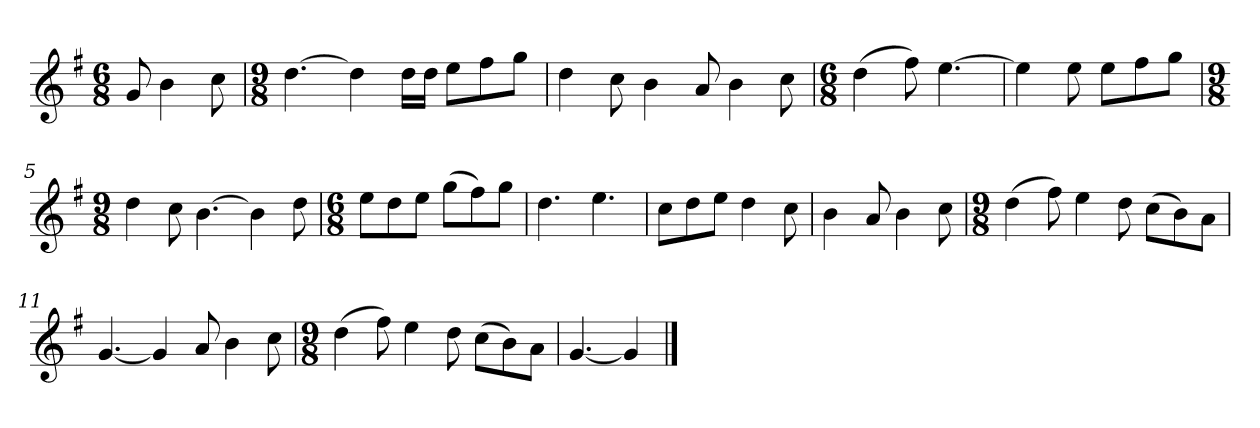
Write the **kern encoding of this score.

**kern
*part1
*staff1
*k[f#]
*M6/8
*MM120
=
8g
4b
8cc
=1
*M9/8
[4.dd
4dd]
16ddLL
16ddJJ
8eeL
8ff#
8ggJ
=2
4dd
8cc
4b
8a
4b
8cc
=3
*M6/8
(4dd
8ff#)
[4.ee
=4
4ee]
8ee
8eeL
8ff#
8ggJ
=5
*M9/8
4dd
8cc
[4.b
4b]
8dd
=6
*M6/8
8eeL
8dd
8eeJ
(8ggL
8ff#)
8ggJ
=7
4.dd
4.ee
=8
8ccL
8dd
8eeJ
4dd
8cc
=9
4b
8a
4b
8cc
=10
*M9/8
(4dd
8ff#)
4ee
8dd
(8ccL
8b)
8aJ
=11
[4.g
4g]
8a
4b
8cc
=12
*M9/8
(4dd
8ff#)
4ee
8dd
(8ccL
8b)
8aJ
=13
[4.g
4g]
==
*-
